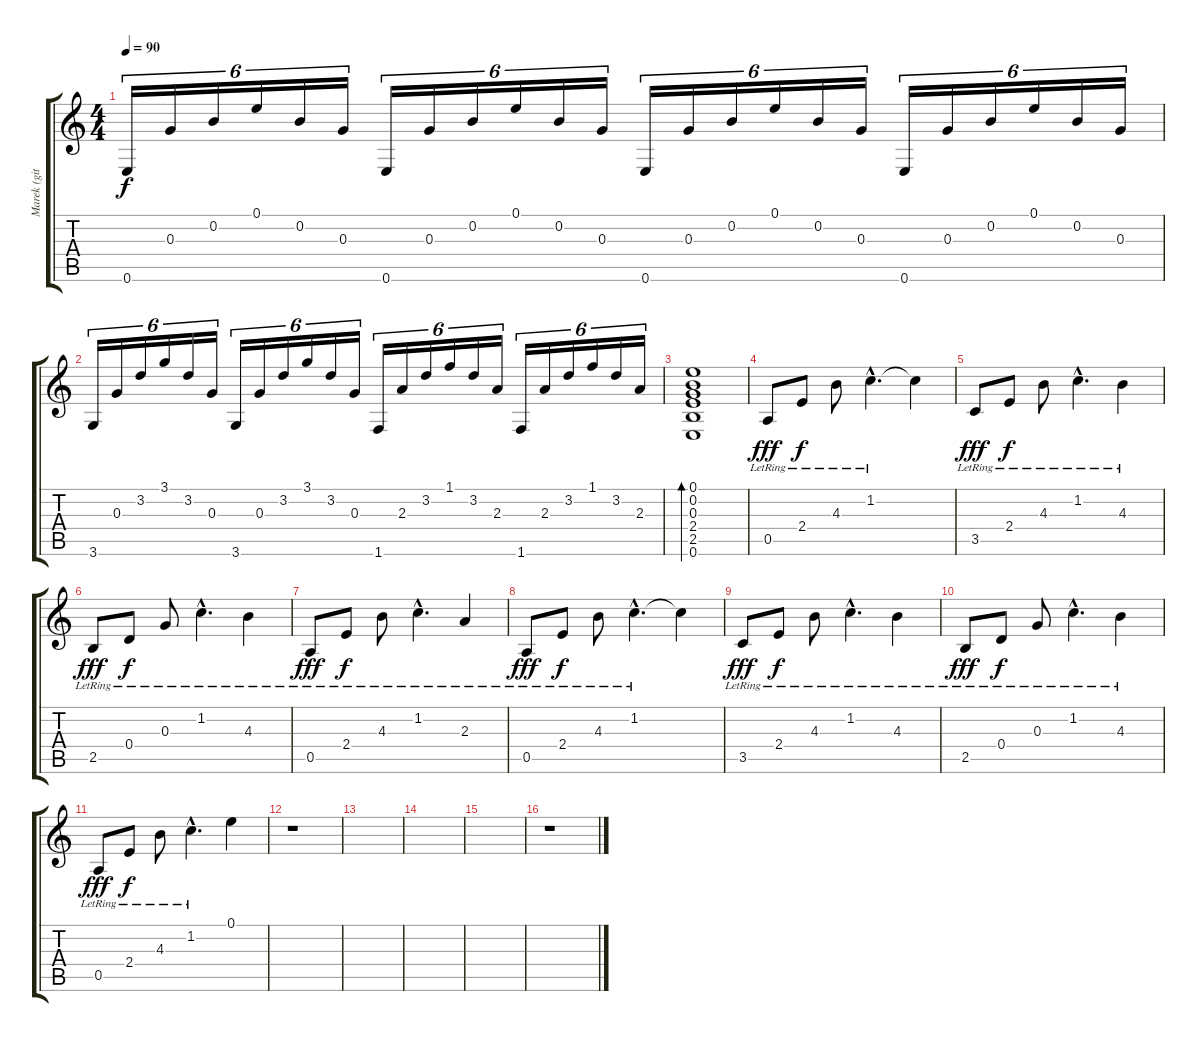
\track ("Marek (git. klasyczna)" "Marek (git") {instrument electricguitarmuted}
\staff {score tabs}
\tuning (E4 B3 G3 D3 A2 E2) {hide}
\ts (4 4)
\tempo 90
\clef g2
\ks c
0.6.16{tu (6 4) dy f} 0.3.16{tu (6 4)} 0.2.16{tu (6 4)} 0.1.16{tu (6 4)} 0.2.16{tu (6 4)} 0.3.16{tu (6 4)} 0.6.16{tu (6 4)} 0.3.16{tu (6 4)} 0.2.16{tu (6 4)} 0.1.16{tu (6 4)} 0.2.16{tu (6 4)} 0.3.16{tu (6 4)} 0.6.16{tu (6 4)} 0.3.16{tu (6 4)} 0.2.16{tu (6 4)} 0.1.16{tu (6 4)} 0.2.16{tu (6 4)} 0.3.16{tu (6 4)} 0.6.16{tu (6 4)} 0.3.16{tu (6 4)} 0.2.16{tu (6 4)} 0.1.16{tu (6 4)} 0.2.16{tu (6 4)} 0.3.16{tu (6 4)} |
3.6.16{tu (6 4)} 0.3.16{tu (6 4)} 3.2.16{tu (6 4)} 3.1.16{tu (6 4)} 3.2.16{tu (6 4)} 0.3.16{tu (6 4)} 3.6.16{tu (6 4)} 0.3.16{tu (6 4)} 3.2.16{tu (6 4)} 3.1.16{tu (6 4)} 3.2.16{tu (6 4)} 0.3.16{tu (6 4)} 1.6.16{tu (6 4)} 2.3.16{tu (6 4)} 3.2.16{tu (6 4)} 1.1.16{tu (6 4)} 3.2.16{tu (6 4)} 2.3.16{tu (6 4)} 1.6.16{tu (6 4)} 2.3.16{tu (6 4)} 3.2.16{tu (6 4)} 1.1.16{tu (6 4)} 3.2.16{tu (6 4)} 2.3.16{tu (6 4)} |
(0.1 0.2 0.3 2.4 2.5 0.6).1{bd 240} |
0.5{lr}.8{dy fff} 2.4{lr}.8{dy f} 4.3{lr}.8 1.2{hac lr}.4{d} 1.2{t}.4 |
3.5{lr}.8{dy fff} 2.4{lr}.8{dy f} 4.3{lr}.8 1.2{hac lr}.4{d} 4.3{lr}.4 |
2.5{lr}.8{dy fff} 0.4{lr}.8{dy f} 0.3{lr}.8 1.2{hac lr}.4{d} 4.3{lr}.4 |
0.5{lr}.8{dy fff} 2.4{lr}.8{dy f} 4.3{lr}.8 1.2{hac lr}.4{d} 2.3{lr}.4 |
0.5{lr}.8{dy fff} 2.4{lr}.8{dy f} 4.3{lr}.8 1.2{hac lr}.4{d} 1.2{t}.4 |
3.5{lr}.8{dy fff} 2.4{lr}.8{dy f} 4.3{lr}.8 1.2{hac lr}.4{d} 4.3{lr}.4 |
2.5{lr}.8{dy fff} 0.4{lr}.8{dy f} 0.3{lr}.8 1.2{hac lr}.4{d} 4.3{lr}.4 |
0.5{lr}.8{dy fff} 2.4{lr}.8{dy f} 4.3{lr}.8 1.2{hac lr}.4{d} 0.1.4 |
r.1 |
|
|
|
r.1
